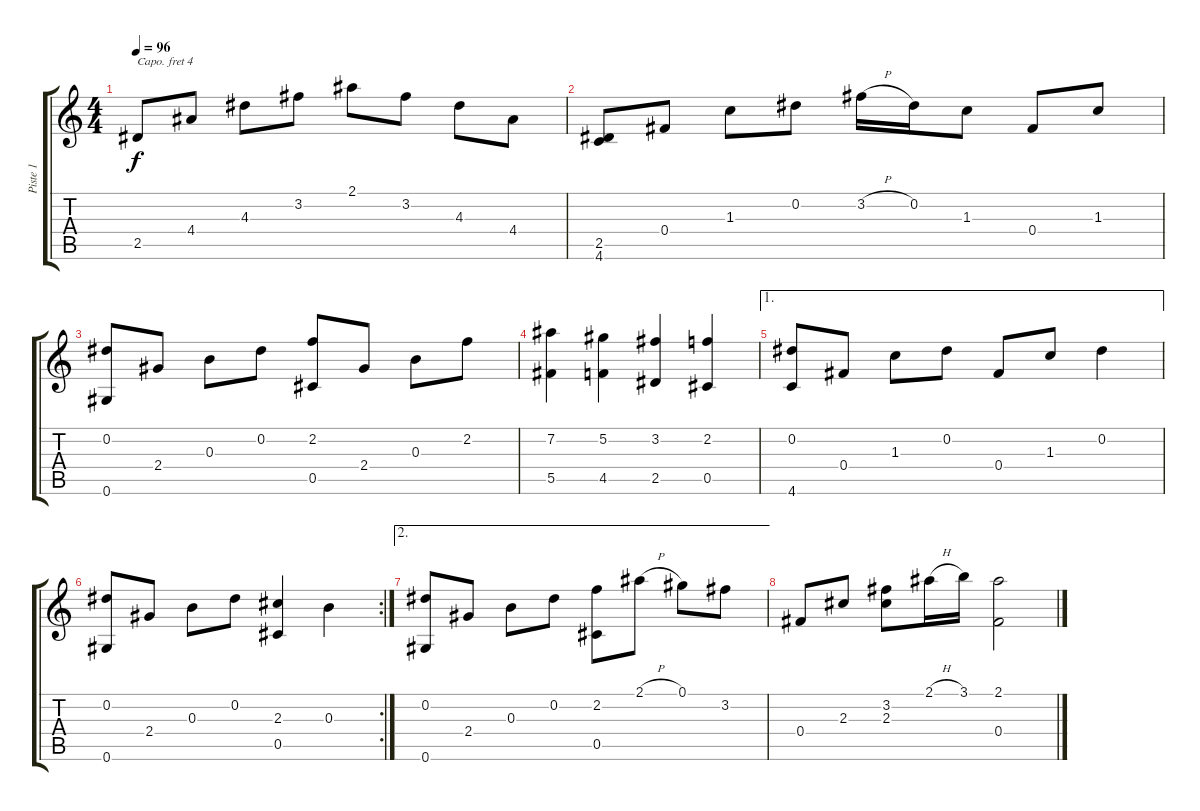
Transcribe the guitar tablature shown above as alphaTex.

\track ("Piste 1" "Piste 1") {instrument acousticguitarnylon}
\staff {score tabs}
\capo 4
\tuning (E4 B3 G3 D3 A2 E2) {hide}
\ts (4 4)
\tempo 96
\clef g2
\ks c
2.5.8{dy f} 4.4.8 4.3.8 3.2.8 2.1.8 3.2.8 4.3.8 4.4.8 |
(2.5 4.6).8 0.4.8 1.3.8 0.2.8 3.2{h}.16 0.2.16 1.3.8 0.4.8 1.3.8 |
(0.2 0.6).8 2.4.8 0.3.8 0.2.8 (2.2 0.5).8 2.4.8 0.3.8 2.2.8 |
(7.2 5.5).4 (5.2 4.5).4 (3.2 2.5).4 (2.2 0.5).4 |
\ae 1
(0.2 4.6).8 0.4.8 1.3.8 0.2.8 0.4.8 1.3.8 0.2.4 |
\rc 2
(0.2 0.6).8 2.4.8 0.3.8 0.2.8 (2.3 0.5).4 0.3.4 |
\ae 2
(0.2 0.6).8 2.4.8 0.3.8 0.2.8 (2.2 0.5).8 2.1{h}.8 0.1.8 3.2.8 |
0.4.8 2.3.8 (3.2 2.3).8 2.1{h}.16 3.1.16 (2.1 0.4).2
